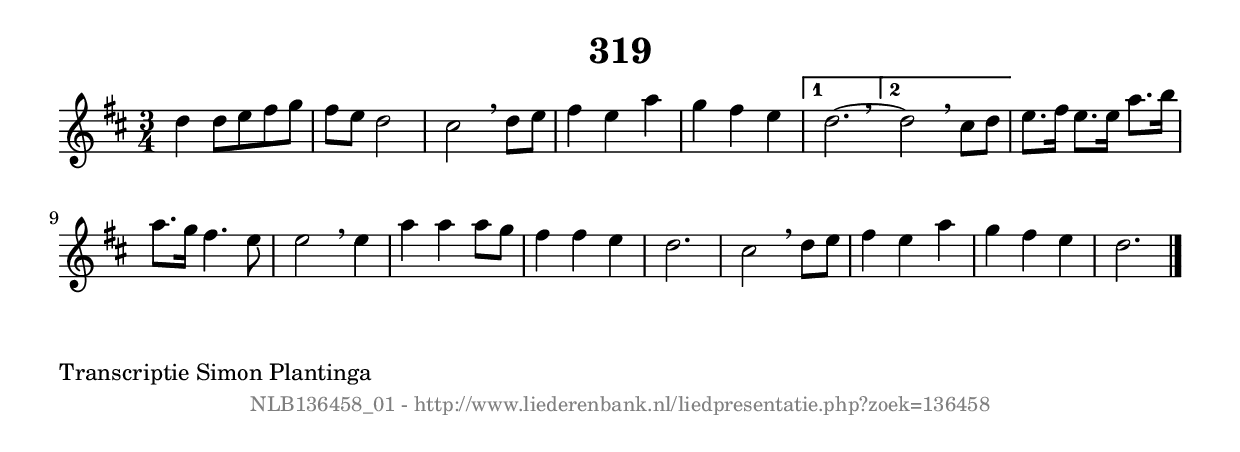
%
% produced by wce2krn 1.64 (7 June 2014)
%
\version"2.16"
#(append! paper-alist '(("long" . (cons (* 210 mm) (* 2000 mm)))))
#(set-default-paper-size "long")
sb = {\breathe}
mBreak = {\breathe }
bBreak = {\breathe }
x = {\once\override NoteHead #'style = #'cross }
gl=\glissando
itime={\override Staff.TimeSignature #'stencil = ##f }
ficta = {\once\set suggestAccidentals = ##t}
fine = {\once\override Score.RehearsalMark #'self-alignment-X = #1 \mark \markup {\italic{Fine}}}
dc = {\once\override Score.RehearsalMark #'self-alignment-X = #1 \mark \markup {\italic{D.C.}}}
dcf = {\once\override Score.RehearsalMark #'self-alignment-X = #1 \mark \markup {\italic{D.C. al Fine}}}
dcc = {\once\override Score.RehearsalMark #'self-alignment-X = #1 \mark \markup {\italic{D.C. al Coda}}}
ds = {\once\override Score.RehearsalMark #'self-alignment-X = #1 \mark \markup {\italic{D.S.}}}
dsf = {\once\override Score.RehearsalMark #'self-alignment-X = #1 \mark \markup {\italic{D.S. al Fine}}}
dsc = {\once\override Score.RehearsalMark #'self-alignment-X = #1 \mark \markup {\italic{D.S. al Coda}}}
pv = {\set Score.repeatCommands = #'((volta "1"))}
sv = {\set Score.repeatCommands = #'((volta "2"))}
tv = {\set Score.repeatCommands = #'((volta "3"))}
qv = {\set Score.repeatCommands = #'((volta "4"))}
xv = {\set Score.repeatCommands = #'((volta #f))}
\header{ tagline = ""
title = "319"
}
\score {{
\key d \major
\relative g'
{
\set melismaBusyProperties = #'()
\time 3/4
\tempo 4=120
\override Score.MetronomeMark #'transparent = ##t
\override Score.RehearsalMark #'break-visibility = #(vector #t #t #f)
d'4 d8 e8 fis8 g8 | fis8 e8 d2 | cis2 \sb d8 e8 | fis4 e4 a4 | g4 fis4 e4 | \pv d2.~ \bar ":|:" \bBreak
\sv d2 \sb cis8 d8 \xv | e8. fis16 e8. e16 a8. b16 | a8. g16 fis4. e8 | e2 \sb e4 | a4 a4 a8 g8 | fis4 fis4 e4 | d2. | cis2 \sb d8 e8 | fis4 e4 a4 | g4 fis4 e4 | d2. \bar "|."
 }}
 \midi { }
 \layout {
            indent = 0.0\cm
}
}
\markup { \wordwrap-string #" 
Transcriptie Simon Plantinga
"}
\markup { \vspace #0 } \markup { \with-color #grey \fill-line { \center-column { \smaller "NLB136458_01 - http://www.liederenbank.nl/liedpresentatie.php?zoek=136458" } } }
